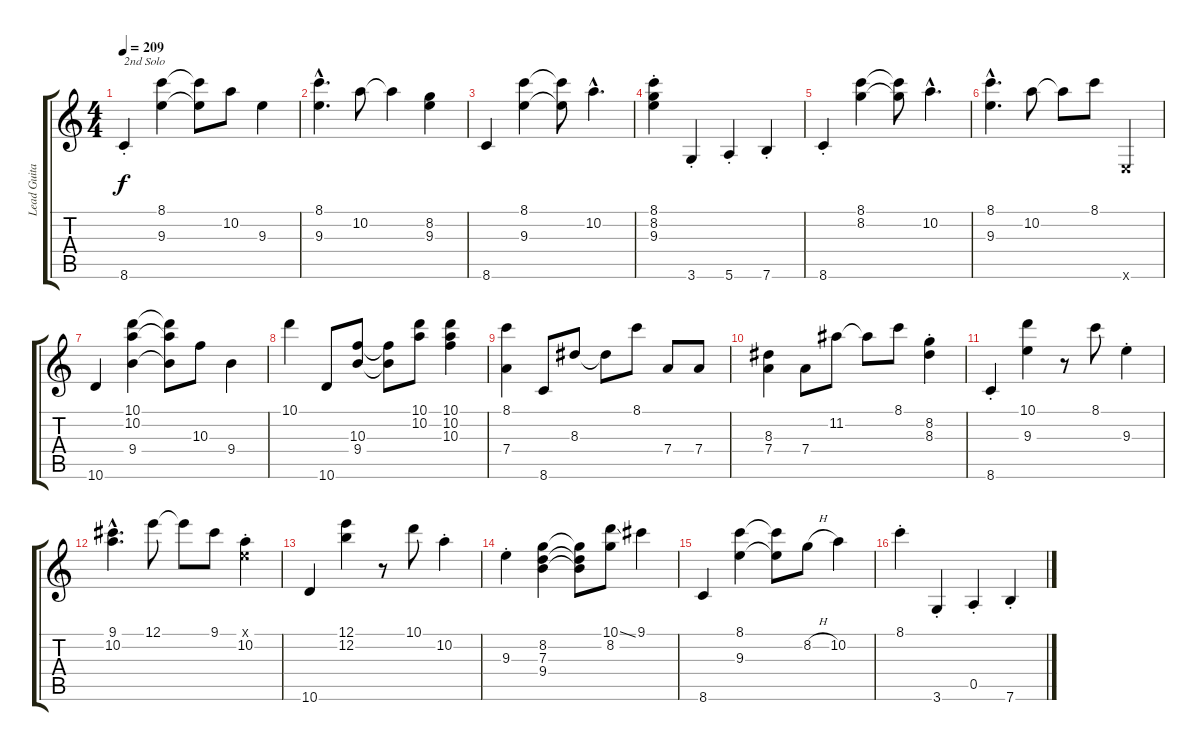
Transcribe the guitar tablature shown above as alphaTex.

\track ("Lead Guitar" "Lead Guita") {instrument electricguitarjazz}
\staff {score tabs}
\tuning (E4 B3 G3 D3 A2 E2) {hide}
\ts (4 4)
\tempo 209
\clef g2
\ks c
8.6{st}.4{txt "2nd Solo" dy f} (8.1 9.3).4 (8.1{t} 9.3{t}).8 10.2.8 9.3.4 |
(8.1{hac} 9.3{hac}).4{d} 10.2.8 10.2{t}.4 (8.2 9.3).4 |
8.6.4 (8.1 9.3).4 (8.1{t} 9.3{t}).8 10.2{hac}.4{d} |
(8.1{st} 8.2{st} 9.3{st}).4 3.6{st}.4 5.6{st}.4 7.6{st}.4 |
8.6{st}.4 (8.1 8.2).4 (8.1{t} 8.2{t}).8 10.2{hac}.4{d} |
(8.1{hac} 9.3{hac}).4{d} 10.2.8 10.2{t}.8 8.1.8 0.6{x}.4 |
10.6.4 (10.1 10.2 9.4).4 (10.1{t} 10.2{t} 9.4{t}).8 10.3.8 9.4.4 |
10.1.4 10.6.8 (10.3 9.4).8 (10.3{t} 9.4{t}).8 (10.1 10.2).8 (10.1 10.2 10.3).4 |
(8.1 7.4).4 8.6.8 8.3.8 8.3{t}.8 8.1.8 7.4.8 7.4.8 |
(8.3 7.4).4 7.4.8 11.2.8 11.2{t}.8 8.1.8 (8.2{st} 8.3{st}).4 |
8.6{st}.4 (10.1 9.3).4 r.8 8.1.8 9.3{st}.4 |
(9.1{hac} 10.2{hac}).4{d} 12.1.8 12.1{t}.8 9.1.8 (0.1{x} 10.2{st}).4 |
10.6.4 (12.1 12.2).4 r.8 10.1.8 10.2{st}.4 |
9.3{st}.4 (8.2 7.3 9.4).4 (8.2{t} 7.3{t} 9.4{t}).8 (10.1{ss} 8.2).8 9.1.4 |
8.6.4 (8.1 9.3).4 (8.1{t} 9.3{t}).8 8.2{h}.8 10.2.4 |
8.1{st}.4 3.6{st}.4 0.5{st}.4 7.6{st}.4
